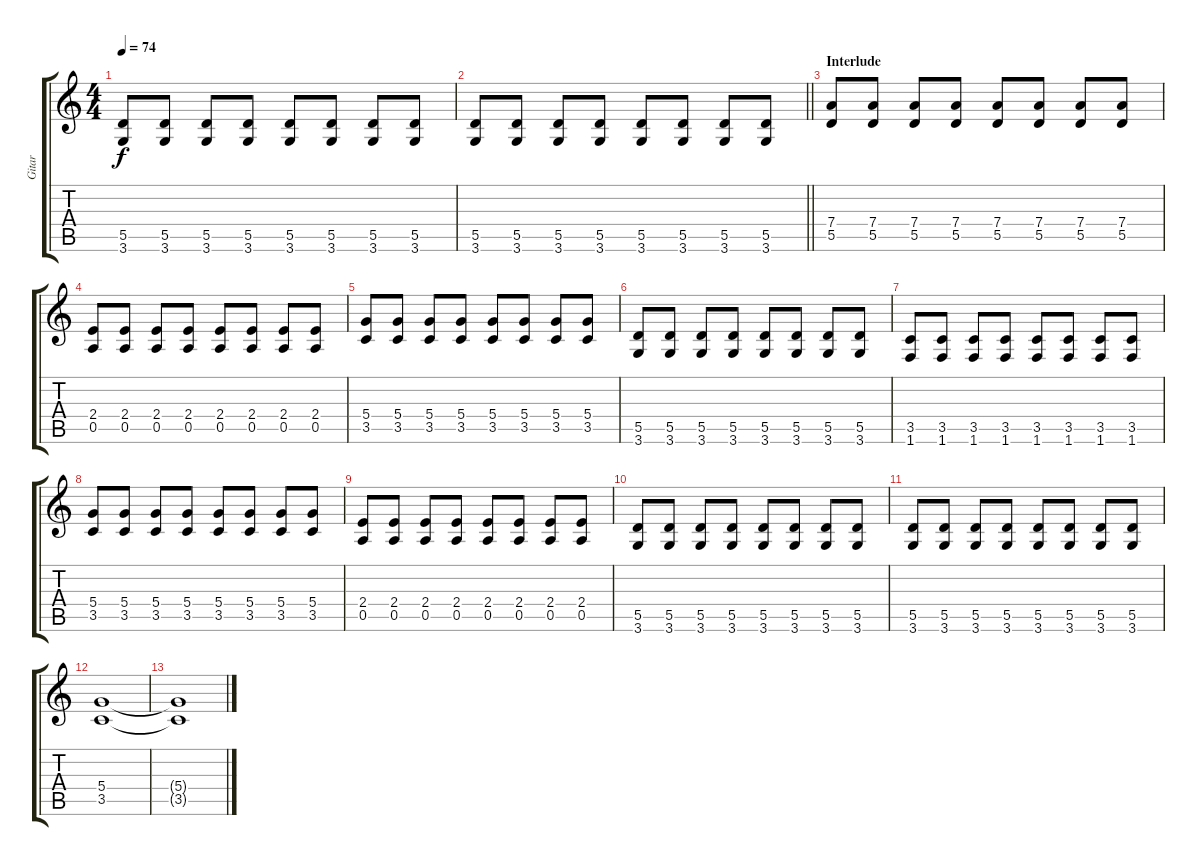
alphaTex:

\track ("Gitar" "Gitar") {instrument overdrivenguitar}
\staff {score tabs}
\tuning (E4 B3 G3 D3 A2 E2) {hide}
\ts (4 4)
\tempo 74
\clef g2
\ks c
(5.5 3.6).8{dy f} (5.5 3.6).8 (5.5 3.6).8 (5.5 3.6).8 (5.5 3.6).8 (5.5 3.6).8 (5.5 3.6).8 (5.5 3.6).8 |
\barLineRight lightlight
(5.5 3.6).8 (5.5 3.6).8 (5.5 3.6).8 (5.5 3.6).8 (5.5 3.6).8 (5.5 3.6).8 (5.5 3.6).8 (5.5 3.6).8 |
\section ("" "Interlude")
(7.4 5.5).8 (7.4 5.5).8 (7.4 5.5).8 (7.4 5.5).8 (7.4 5.5).8 (7.4 5.5).8 (7.4 5.5).8 (7.4 5.5).8 |
(2.4 0.5).8 (2.4 0.5).8 (2.4 0.5).8 (2.4 0.5).8 (2.4 0.5).8 (2.4 0.5).8 (2.4 0.5).8 (2.4 0.5).8 |
(5.4 3.5).8 (5.4 3.5).8 (5.4 3.5).8 (5.4 3.5).8 (5.4 3.5).8 (5.4 3.5).8 (5.4 3.5).8 (5.4 3.5).8 |
(5.5 3.6).8 (5.5 3.6).8 (5.5 3.6).8 (5.5 3.6).8 (5.5 3.6).8 (5.5 3.6).8 (5.5 3.6).8 (5.5 3.6).8 |
(3.5 1.6).8 (3.5 1.6).8 (3.5 1.6).8 (3.5 1.6).8 (3.5 1.6).8 (3.5 1.6).8 (3.5 1.6).8 (3.5 1.6).8 |
(5.4 3.5).8 (5.4 3.5).8 (5.4 3.5).8 (5.4 3.5).8 (5.4 3.5).8 (5.4 3.5).8 (5.4 3.5).8 (5.4 3.5).8 |
(2.4 0.5).8 (2.4 0.5).8 (2.4 0.5).8 (2.4 0.5).8 (2.4 0.5).8 (2.4 0.5).8 (2.4 0.5).8 (2.4 0.5).8 |
(5.5 3.6).8 (5.5 3.6).8 (5.5 3.6).8 (5.5 3.6).8 (5.5 3.6).8 (5.5 3.6).8 (5.5 3.6).8 (5.5 3.6).8 |
(5.5 3.6).8 (5.5 3.6).8 (5.5 3.6).8 (5.5 3.6).8 (5.5 3.6).8 (5.5 3.6).8 (5.5 3.6).8 (5.5 3.6).8 |
(5.4 3.5).1 |
(5.4{t} 3.5{t}).1
